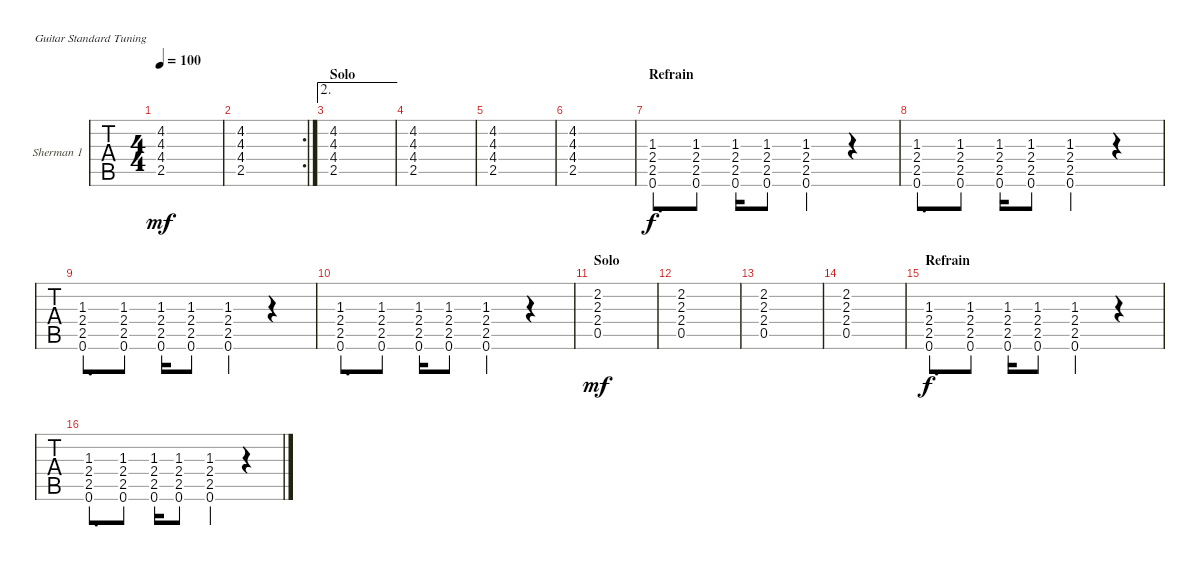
\bracketExtendMode groupsimilarinstruments
\firstSystemTrackNameOrientation horizontal
\otherSystemsTrackNameOrientation horizontal
\track ("Sherman 1" "Sherman 1") {instrument overdrivenguitar}
\staff {tabs}
\tuning (E4 B3 G3 D3 A2 E2)
\ts (4 4)
\tempo 100
\clef g2
\ks c
(2.5 4.4 4.3 4.2).1{dy mf} |
\rc 2
(2.5 4.4 4.3 4.2).1 |
\ae 2
\section ("" "Solo")
(2.5 4.4 4.3 4.2).1 |
(2.5 4.4 4.3 4.2).1 |
(2.5 4.4 4.3 4.2).1 |
(2.5 4.4 4.3 4.2).1 |
\section ("" "Refrain")
(2.4 2.5 0.6 1.3).8{d dy f} (2.4 2.5 0.6 1.3).8 (2.4 2.5 0.6 1.3).16 (2.4 2.5 0.6 1.3).8 (2.4 2.5 0.6 1.3).4 r.4 |
(2.4 2.5 0.6 1.3).8{d} (2.4 2.5 0.6 1.3).8 (2.4 2.5 0.6 1.3).16 (2.4 2.5 0.6 1.3).8 (2.4 2.5 0.6 1.3).4 r.4 |
(2.4 2.5 0.6 1.3).8{d} (2.4 2.5 0.6 1.3).8 (2.4 2.5 0.6 1.3).16 (2.4 2.5 0.6 1.3).8 (2.4 2.5 0.6 1.3).4 r.4 |
(2.4 2.5 0.6 1.3).8{d} (2.4 2.5 0.6 1.3).8 (2.4 2.5 0.6 1.3).16 (2.4 2.5 0.6 1.3).8 (2.4 2.5 0.6 1.3).4 r.4 |
\section ("" "Solo")
(0.5 2.4 2.3 2.2).1{dy mf} |
(0.5 2.4 2.3 2.2).1 |
(0.5 2.4 2.3 2.2).1 |
(0.5 2.4 2.3 2.2).1 |
\section ("" "Refrain")
(2.4 2.5 0.6 1.3).8{d dy f} (2.4 2.5 0.6 1.3).8 (2.4 2.5 0.6 1.3).16 (2.4 2.5 0.6 1.3).8 (2.4 2.5 0.6 1.3).4 r.4 |
(2.4 2.5 0.6 1.3).8{d} (2.4 2.5 0.6 1.3).8 (2.4 2.5 0.6 1.3).16 (2.4 2.5 0.6 1.3).8 (2.4 2.5 0.6 1.3).4 r.4
